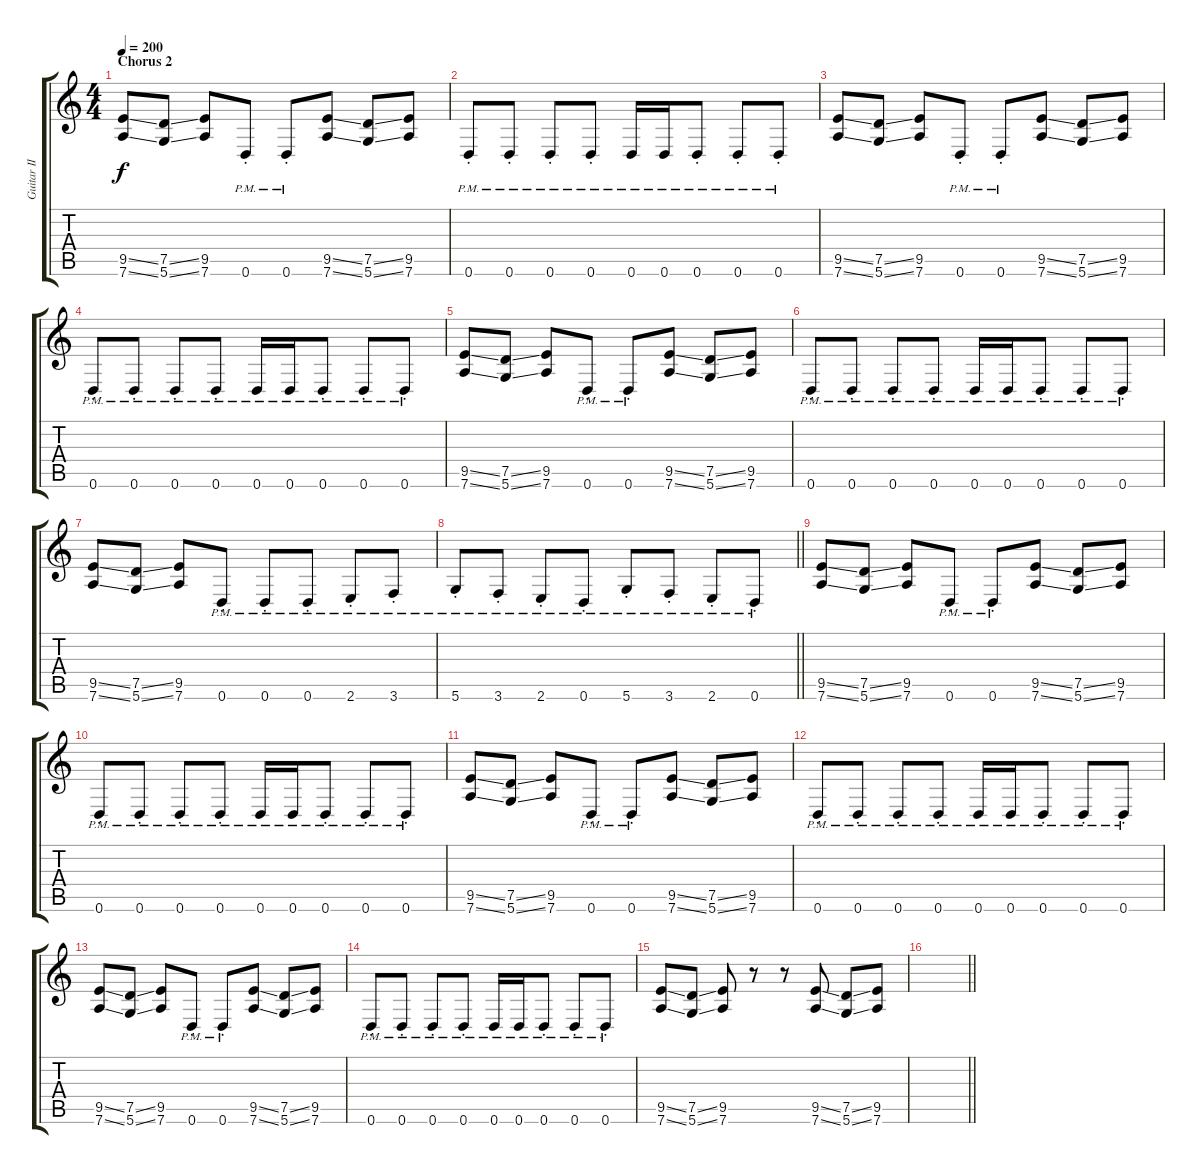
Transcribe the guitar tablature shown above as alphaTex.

\track ("Guitar II" "Guitar II") {instrument distortionguitar}
\staff {score tabs}
\tuning (D4 A3 F3 C3 G2 D2) {hide}
\ts (4 4)
\section ("" "Chorus 2")
\tempo 200
\clef g2
\ks c
(9.5{ss} 7.6{ss}).8{dy f} (7.5{ss} 5.6{ss}).8 (9.5 7.6).8 0.6{pm st}.8 0.6{pm st}.8 (9.5{ss} 7.6{ss}).8 (7.5{ss} 5.6{ss}).8 (9.5 7.6).8 |
0.6{pm st}.8 0.6{pm st}.8 0.6{pm st}.8 0.6{pm st}.8 0.6{pm}.16 0.6{pm}.16 0.6{pm st}.8 0.6{pm st}.8 0.6{pm st}.8 |
(9.5{ss} 7.6{ss}).8 (7.5{ss} 5.6{ss}).8 (9.5 7.6).8 0.6{pm st}.8 0.6{pm st}.8 (9.5{ss} 7.6{ss}).8 (7.5{ss} 5.6{ss}).8 (9.5 7.6).8 |
0.6{pm st}.8 0.6{pm st}.8 0.6{pm st}.8 0.6{pm st}.8 0.6{pm}.16 0.6{pm}.16 0.6{pm st}.8 0.6{pm st}.8 0.6{pm st}.8 |
(9.5{ss} 7.6{ss}).8 (7.5{ss} 5.6{ss}).8 (9.5 7.6).8 0.6{pm st}.8 0.6{pm st}.8 (9.5{ss} 7.6{ss}).8 (7.5{ss} 5.6{ss}).8 (9.5 7.6).8 |
0.6{pm st}.8 0.6{pm st}.8 0.6{pm st}.8 0.6{pm st}.8 0.6{pm}.16 0.6{pm}.16 0.6{pm st}.8 0.6{pm st}.8 0.6{pm st}.8 |
(9.5{ss} 7.6{ss}).8 (7.5{ss} 5.6{ss}).8 (9.5 7.6).8 0.6{pm st}.8 0.6{pm st}.8 0.6{pm st}.8 2.6{pm st}.8 3.6{pm st}.8 |
\barLineRight lightlight
5.6{pm st}.8 3.6{pm st}.8 2.6{pm st}.8 0.6{pm st}.8 5.6{pm st}.8 3.6{pm st}.8 2.6{pm st}.8 0.6{pm st}.8 |
(9.5{ss} 7.6{ss}).8 (7.5{ss} 5.6{ss}).8 (9.5 7.6).8 0.6{pm st}.8 0.6{pm st}.8 (9.5{ss} 7.6{ss}).8 (7.5{ss} 5.6{ss}).8 (9.5 7.6).8 |
0.6{pm st}.8 0.6{pm st}.8 0.6{pm st}.8 0.6{pm st}.8 0.6{pm}.16 0.6{pm}.16 0.6{pm st}.8 0.6{pm st}.8 0.6{pm st}.8 |
(9.5{ss} 7.6{ss}).8 (7.5{ss} 5.6{ss}).8 (9.5 7.6).8 0.6{pm st}.8 0.6{pm st}.8 (9.5{ss} 7.6{ss}).8 (7.5{ss} 5.6{ss}).8 (9.5 7.6).8 |
0.6{pm st}.8 0.6{pm st}.8 0.6{pm st}.8 0.6{pm st}.8 0.6{pm}.16 0.6{pm}.16 0.6{pm st}.8 0.6{pm st}.8 0.6{pm st}.8 |
(9.5{ss} 7.6{ss}).8 (7.5{ss} 5.6{ss}).8 (9.5 7.6).8 0.6{pm st}.8 0.6{pm st}.8 (9.5{ss} 7.6{ss}).8 (7.5{ss} 5.6{ss}).8 (9.5 7.6).8 |
0.6{pm st}.8 0.6{pm st}.8 0.6{pm st}.8 0.6{pm st}.8 0.6{pm}.16 0.6{pm}.16 0.6{pm st}.8 0.6{pm st}.8 0.6{pm st}.8 |
(9.5{ss} 7.6{ss}).8 (7.5{ss} 5.6{ss}).8 (9.5 7.6).8 r.8 r.8 (9.5{ss} 7.6{ss}).8 (7.5{ss} 5.6{ss}).8 (9.5 7.6).8 |
\barLineRight lightlight
